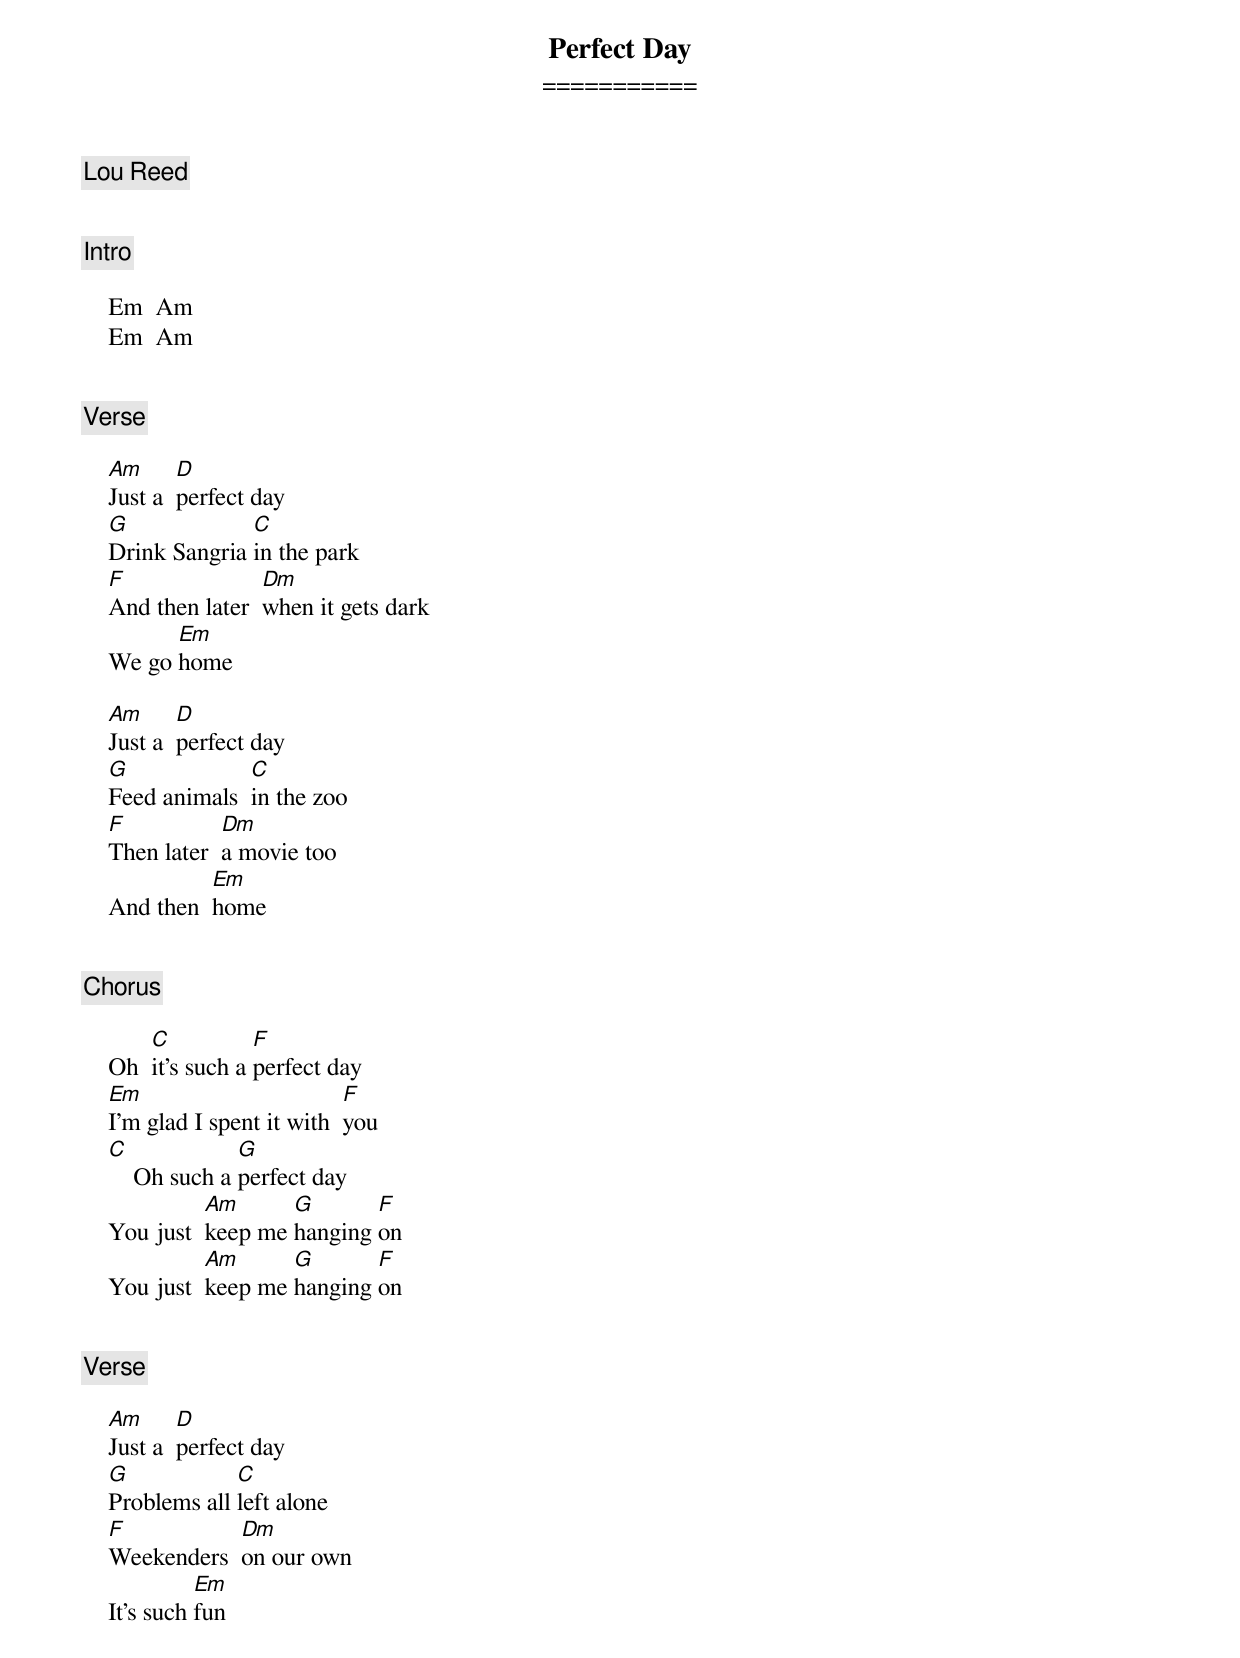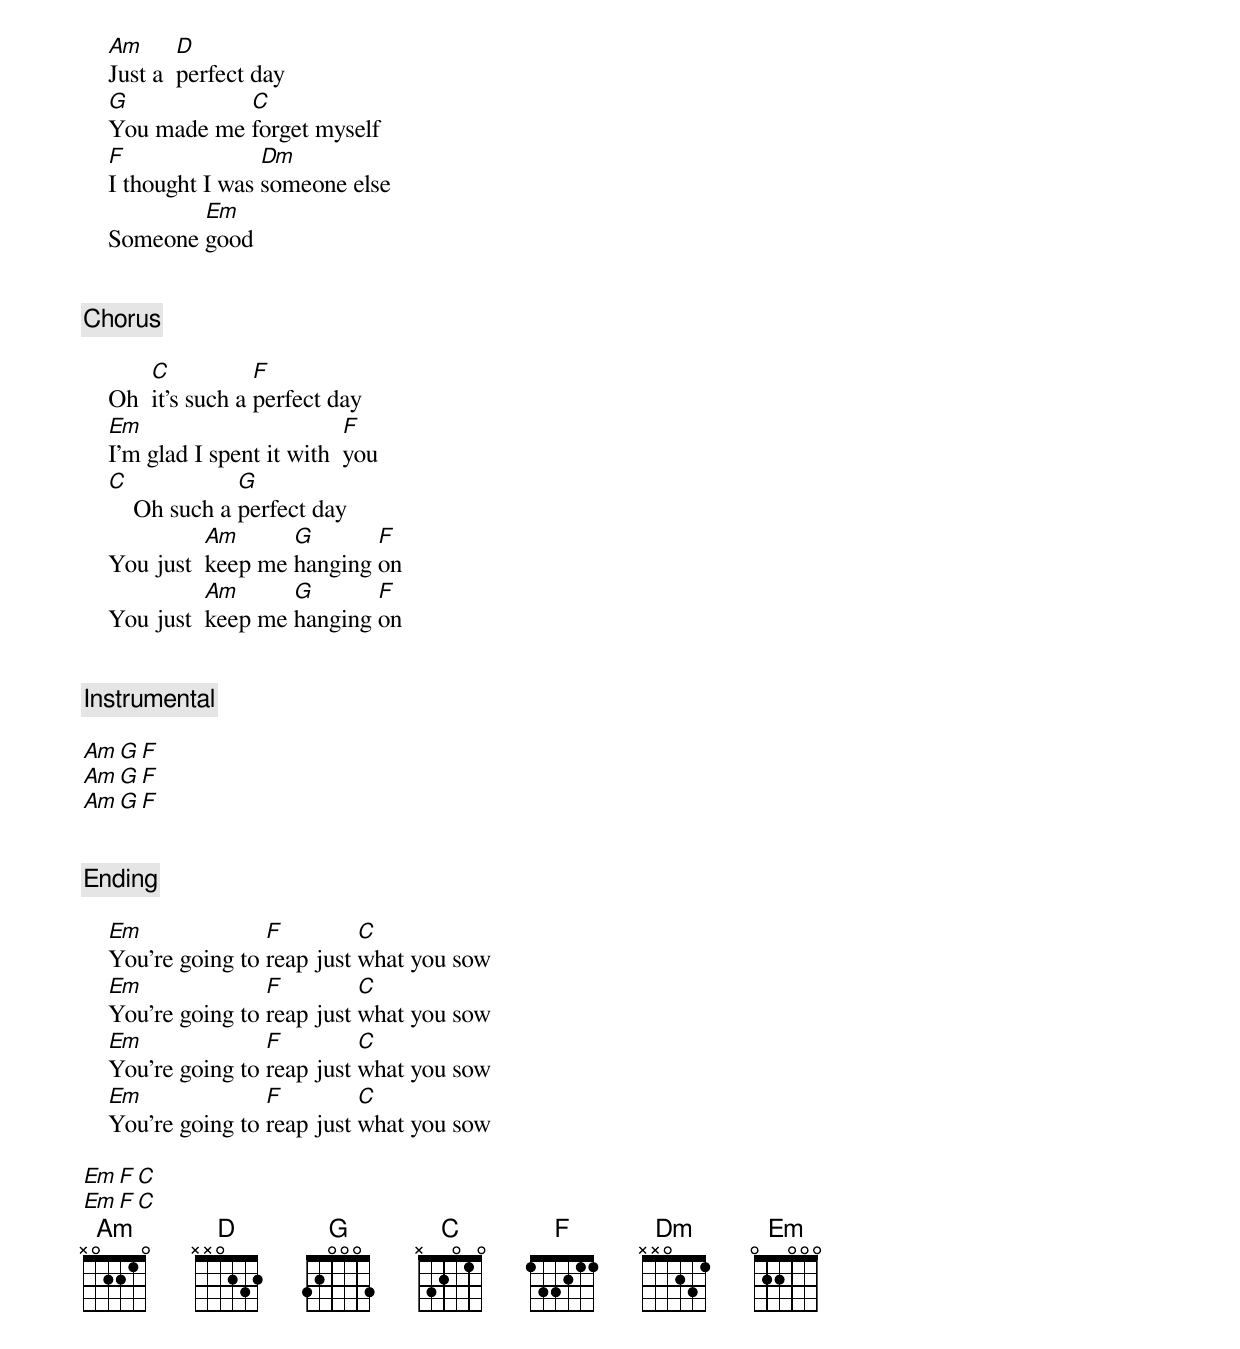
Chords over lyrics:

    Perfect Day
    ===========
    Lou Reed


    [Intro]

    Em  Am
    Em  Am


    [Verse]

    Am      D
    Just a  perfect day
    G             C
    Drink Sangria in the park
    F               Dm
    And then later  when it gets dark
          Em
    We go home

    Am      D
    Just a  perfect day
    G             C
    Feed animals  in the zoo
    F           Dm
    Then later  a movie too
              Em
    And then  home


    [Chorus]

        C           F
    Oh  it's such a perfect day
    Em                        F
    I'm glad I spent it with  you
    C             G
        Oh such a perfect day
              Am      G       F
    You just  keep me hanging on
              Am      G       F
    You just  keep me hanging on


    [Verse]

    Am      D
    Just a  perfect day
    G            C
    Problems all left alone
    F           Dm
    Weekenders  on our own
              Em
    It's such fun
    Am      D
    Just a  perfect day
    G           C
    You made me forget myself
    F               Dm
    I thought I was someone else
            Em
    Someone good


    [Chorus]

        C           F
    Oh  it's such a perfect day
    Em                        F
    I'm glad I spent it with  you
    C             G
        Oh such a perfect day
              Am      G       F
    You just  keep me hanging on
              Am      G       F
    You just  keep me hanging on


    [Instrumental]

    Am  G F
    Am  G F
    Am  G F


    [Ending]

    Em              F         C
    You're going to reap just what you sow
    Em              F         C
    You're going to reap just what you sow
    Em              F         C
    You're going to reap just what you sow
    Em              F         C
    You're going to reap just what you sow

    Em  F C
    Em  F C
